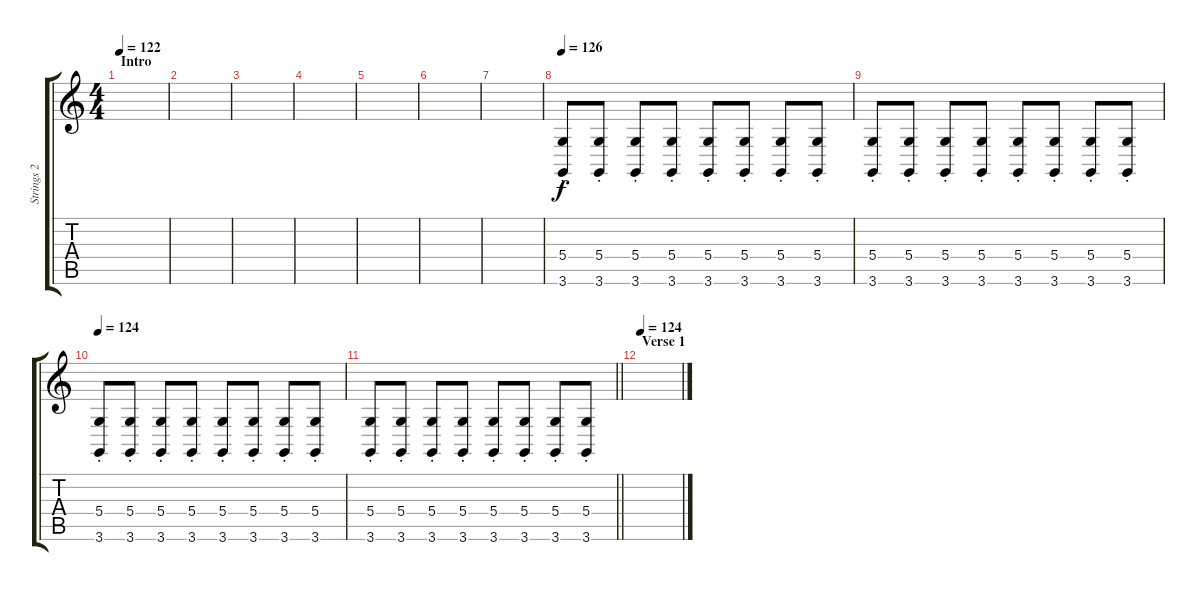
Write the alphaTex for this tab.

\track ("Strings 2" "Strings 2") {instrument stringensemble1}
\staff {score tabs}
\tuning (E4 B3 G3 D3 A2 E2) {hide}
\ts (4 4)
\section ("" "Intro")
\tempo 122
\clef g2
\ks c
|
|
|
|
|
|
|
\tempo 126
(5.4{st} 3.6{st}).8 (5.4{st} 3.6{st}).8 (5.4{st} 3.6{st}).8 (5.4{st} 3.6{st}).8 (5.4{st} 3.6{st}).8 (5.4{st} 3.6{st}).8 (5.4{st} 3.6{st}).8 (5.4{st} 3.6{st}).8 |
(5.4{st} 3.6{st}).8 (5.4{st} 3.6{st}).8 (5.4{st} 3.6{st}).8 (5.4{st} 3.6{st}).8 (5.4{st} 3.6{st}).8 (5.4{st} 3.6{st}).8 (5.4{st} 3.6{st}).8 (5.4{st} 3.6{st}).8 |
\tempo 124
(5.4{st} 3.6{st}).8 (5.4{st} 3.6{st}).8 (5.4{st} 3.6{st}).8 (5.4{st} 3.6{st}).8 (5.4{st} 3.6{st}).8 (5.4{st} 3.6{st}).8 (5.4{st} 3.6{st}).8 (5.4{st} 3.6{st}).8 |
\barLineRight lightlight
(5.4{st} 3.6{st}).8 (5.4{st} 3.6{st}).8 (5.4{st} 3.6{st}).8 (5.4{st} 3.6{st}).8 (5.4{st} 3.6{st}).8 (5.4{st} 3.6{st}).8 (5.4{st} 3.6{st}).8 (5.4{st} 3.6{st}).8 |
\section ("" "Verse 1")
\tempo 124
